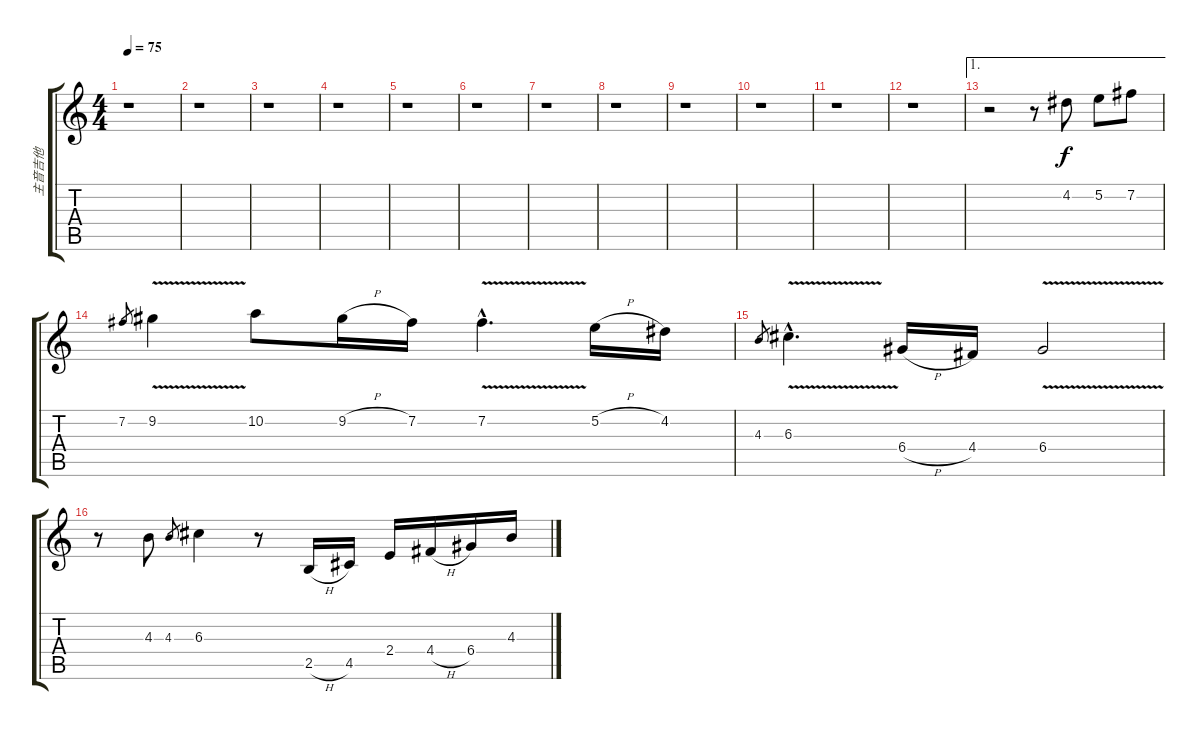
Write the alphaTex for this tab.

\track ("主音吉他" "主音吉他") {instrument overdrivenguitar}
\staff {score tabs}
\tuning (E4 B3 G3 D3 A2 E2) {hide}
\ts (4 4)
\tempo 75
\clef g2
\ks c
r.1{dy f} |
r.1 |
r.1 |
r.1 |
r.1 |
r.1 |
r.1 |
r.1 |
r.1 |
r.1 |
r.1 |
r.1 |
\ae 1
r.2 r.8 4.2.8 5.2.8 7.2.8 |
7.2.8{gr} 9.2{v}.4 10.2.8 9.2{h}.16 7.2.16 7.2{v hac}.4{d} 5.2{h}.16 4.2.16 |
4.3.8{gr} 6.3{v hac}.4{d} 6.4{h}.16 4.4.16 6.4{v}.2 |
r.8 4.3.8 4.3.8{gr} 6.3.4 r.8 2.5{h}.16 4.5.16 2.4.16 4.4{h}.16 6.4.16 4.3.16
